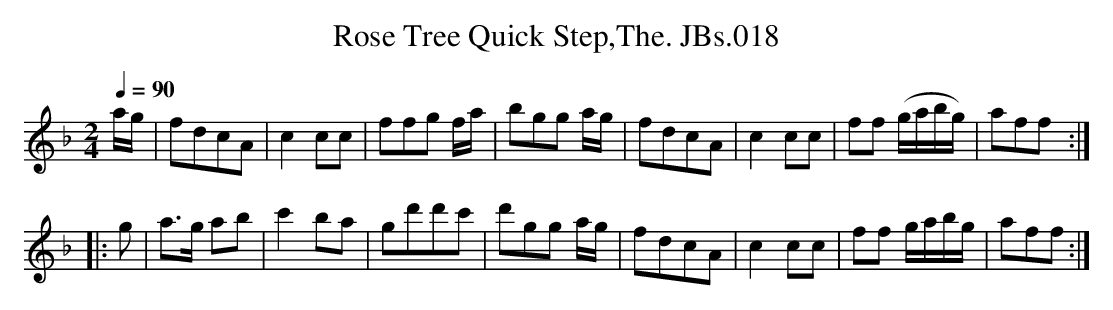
X:1
T:Rose Tree Quick Step,The. JBs.018
L:1/8
M:2/4
Q:1/4=90
K:F
a/g/|fdcA|c2cc|ffg f/a/|bgg a/g/|fdcA|c2cc|ff (g/a/b/g/)|aff:|!
|:g|a>g ab|c'2ba|gd'd'c'|d'gg a/g/|fdcA|c2cc|ff g/a/b/g/|aff:|
